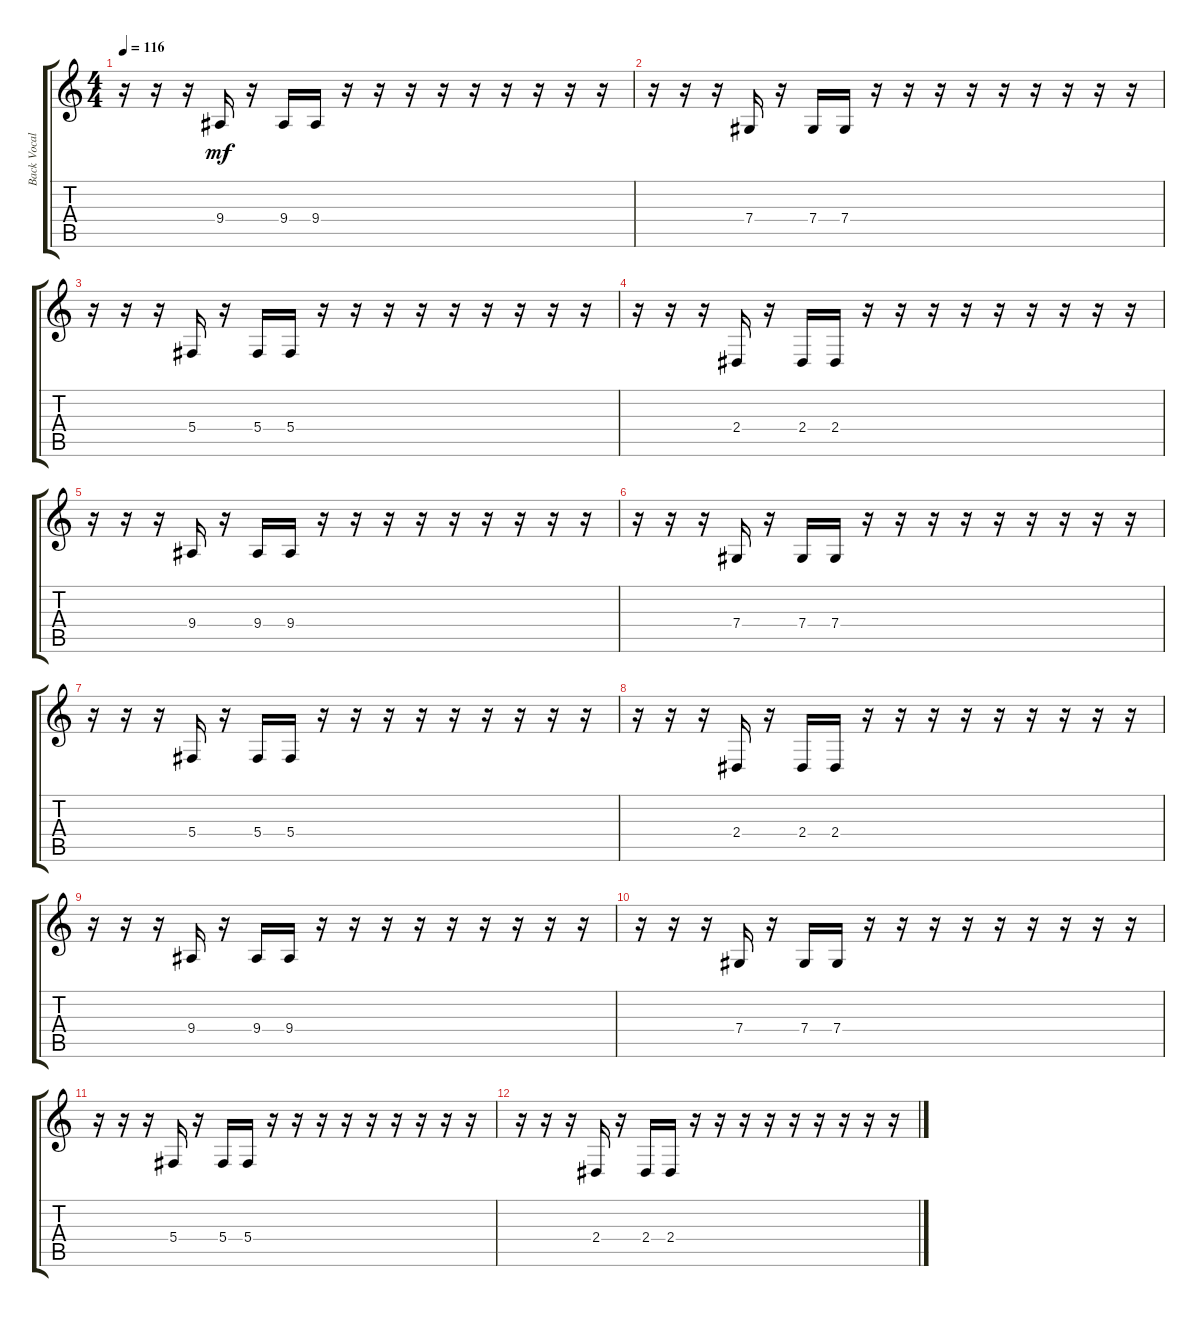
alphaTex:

\track ("Back Vocal(1)" "Back Vocal") {instrument sopranosax}
\staff {score tabs}
\tuning (Eb4 Bb3 Gb3 Db3 Ab2 Eb2) {hide}
\ts (4 4)
\tempo 116
\clef g2
\ks c
r.16{dy mf} r.16 r.16 9.4.16 r.16 9.4.16 9.4.16 r.16 r.16 r.16 r.16 r.16 r.16 r.16 r.16 r.16 |
r.16 r.16 r.16 7.4.16 r.16 7.4.16 7.4.16 r.16 r.16 r.16 r.16 r.16 r.16 r.16 r.16 r.16 |
r.16 r.16 r.16 5.4.16 r.16 5.4.16 5.4.16 r.16 r.16 r.16 r.16 r.16 r.16 r.16 r.16 r.16 |
r.16 r.16 r.16 2.4.16 r.16 2.4.16 2.4.16 r.16 r.16 r.16 r.16 r.16 r.16 r.16 r.16 r.16 |
r.16 r.16 r.16 9.4.16 r.16 9.4.16 9.4.16 r.16 r.16 r.16 r.16 r.16 r.16 r.16 r.16 r.16 |
r.16 r.16 r.16 7.4.16 r.16 7.4.16 7.4.16 r.16 r.16 r.16 r.16 r.16 r.16 r.16 r.16 r.16 |
r.16 r.16 r.16 5.4.16 r.16 5.4.16 5.4.16 r.16 r.16 r.16 r.16 r.16 r.16 r.16 r.16 r.16 |
r.16 r.16 r.16 2.4.16 r.16 2.4.16 2.4.16 r.16 r.16 r.16 r.16 r.16 r.16 r.16 r.16 r.16 |
r.16 r.16 r.16 9.4.16 r.16 9.4.16 9.4.16 r.16 r.16 r.16 r.16 r.16 r.16 r.16 r.16 r.16 |
r.16 r.16 r.16 7.4.16 r.16 7.4.16 7.4.16 r.16 r.16 r.16 r.16 r.16 r.16 r.16 r.16 r.16 |
r.16 r.16 r.16 5.4.16 r.16 5.4.16 5.4.16 r.16 r.16 r.16 r.16 r.16 r.16 r.16 r.16 r.16 |
r.16 r.16 r.16 2.4.16 r.16 2.4.16 2.4.16 r.16 r.16 r.16 r.16 r.16 r.16 r.16 r.16 r.16
